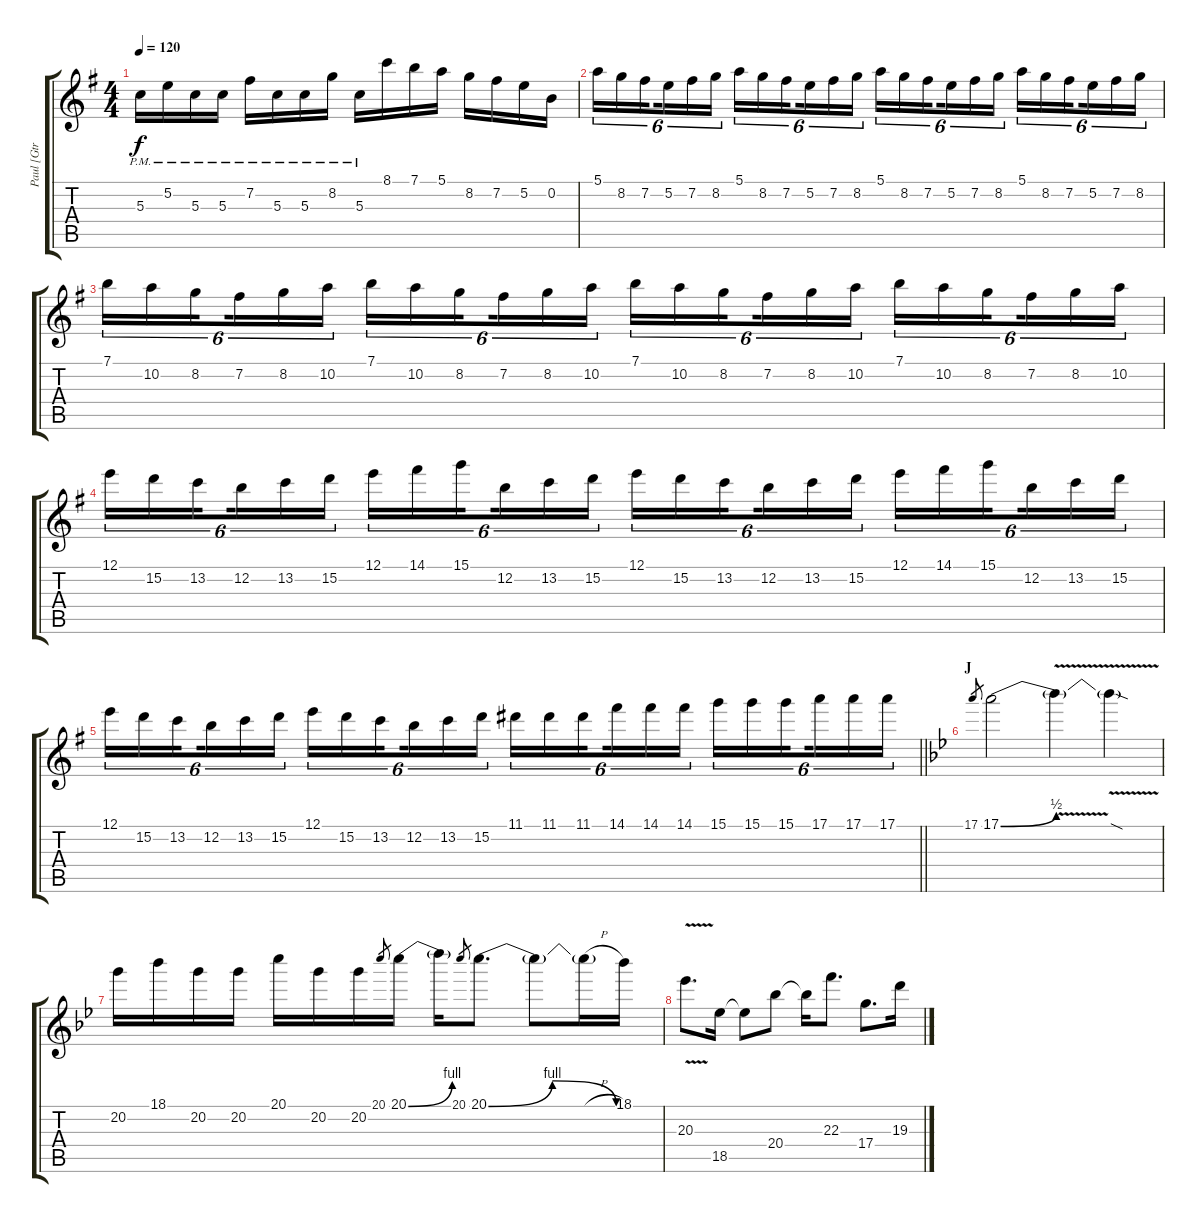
\track ("Paul [Gtr I]" "Paul [Gtr ") {instrument distortionguitar}
\staff {score tabs}
\tuning (E4 B3 G3 D3 A2 E2) {hide}
\ts (4 4)
\tempo 120
\clef g2
\ks g
5.3{pm}.16{dy f} 5.2{pm}.16 5.3{pm}.16 5.3{pm}.16 7.2{pm}.16 5.3{pm}.16 5.3{pm}.16 8.2{pm}.16 5.3{pm}.16 8.1.16 7.1.16 5.1.16 8.2.16 7.2.16 5.2.16 0.2.16 |
5.1.16{tu (6 4)} 8.2.16{tu (6 4)} 7.2.16{tu (6 4) beam splitsecondary} 5.2.16{tu (6 4)} 7.2.16{tu (6 4)} 8.2.16{tu (6 4)} 5.1.16{tu (6 4)} 8.2.16{tu (6 4)} 7.2.16{tu (6 4) beam splitsecondary} 5.2.16{tu (6 4)} 7.2.16{tu (6 4)} 8.2.16{tu (6 4)} 5.1.16{tu (6 4)} 8.2.16{tu (6 4)} 7.2.16{tu (6 4) beam splitsecondary} 5.2.16{tu (6 4)} 7.2.16{tu (6 4)} 8.2.16{tu (6 4)} 5.1.16{tu (6 4)} 8.2.16{tu (6 4)} 7.2.16{tu (6 4) beam splitsecondary} 5.2.16{tu (6 4)} 7.2.16{tu (6 4)} 8.2.16{tu (6 4)} |
7.1.16{tu (6 4)} 10.2.16{tu (6 4)} 8.2.16{tu (6 4) beam splitsecondary} 7.2.16{tu (6 4)} 8.2.16{tu (6 4)} 10.2.16{tu (6 4)} 7.1.16{tu (6 4)} 10.2.16{tu (6 4)} 8.2.16{tu (6 4) beam splitsecondary} 7.2.16{tu (6 4)} 8.2.16{tu (6 4)} 10.2.16{tu (6 4)} 7.1.16{tu (6 4)} 10.2.16{tu (6 4)} 8.2.16{tu (6 4) beam splitsecondary} 7.2.16{tu (6 4)} 8.2.16{tu (6 4)} 10.2.16{tu (6 4)} 7.1.16{tu (6 4)} 10.2.16{tu (6 4)} 8.2.16{tu (6 4) beam splitsecondary} 7.2.16{tu (6 4)} 8.2.16{tu (6 4)} 10.2.16{tu (6 4)} |
12.1.16{tu (6 4)} 15.2.16{tu (6 4)} 13.2.16{tu (6 4) beam splitsecondary} 12.2.16{tu (6 4)} 13.2.16{tu (6 4)} 15.2.16{tu (6 4)} 12.1.16{tu (6 4)} 14.1.16{tu (6 4)} 15.1.16{tu (6 4) beam splitsecondary} 12.2.16{tu (6 4)} 13.2.16{tu (6 4)} 15.2.16{tu (6 4)} 12.1.16{tu (6 4)} 15.2.16{tu (6 4)} 13.2.16{tu (6 4) beam splitsecondary} 12.2.16{tu (6 4)} 13.2.16{tu (6 4)} 15.2.16{tu (6 4)} 12.1.16{tu (6 4)} 14.1.16{tu (6 4)} 15.1.16{tu (6 4) beam splitsecondary} 12.2.16{tu (6 4)} 13.2.16{tu (6 4)} 15.2.16{tu (6 4)} |
\barLineRight lightlight
12.1.16{tu (6 4)} 15.2.16{tu (6 4)} 13.2.16{tu (6 4) beam splitsecondary} 12.2.16{tu (6 4)} 13.2.16{tu (6 4)} 15.2.16{tu (6 4)} 12.1.16{tu (6 4)} 15.2.16{tu (6 4)} 13.2.16{tu (6 4) beam splitsecondary} 12.2.16{tu (6 4)} 13.2.16{tu (6 4)} 15.2.16{tu (6 4)} 11.1.16{tu (6 4)} 11.1.16{tu (6 4)} 11.1.16{tu (6 4) beam splitsecondary} 14.1.16{tu (6 4)} 14.1.16{tu (6 4)} 14.1.16{tu (6 4)} 15.1.16{tu (6 4)} 15.1.16{tu (6 4)} 15.1.16{tu (6 4) beam splitsecondary} 17.1.16{tu (6 4)} 17.1.16{tu (6 4)} 17.1.16{tu (6 4)} |
\section ("" "J")
\ks bb
17.1.8{gr} 17.1{be (bend 0 0 60 2)}.2 17.1{v t}.4 17.1{sod t}.4 |
20.2.16 18.1.16 20.2.16 20.2.16 20.1.16 20.2.16 20.2.16 20.1.8{gr} 20.1{be (bend 0 0 60 4)}.16 20.1{t}.16 20.1.8{gr} 20.1{be (bendrelease 0 0 20 4 40 4 60 0)}.8{d} 20.1{t}.8 20.1{h t}.16 18.1.16 |
20.3{v}.8{d} 18.5.16 18.5{t}.8 20.4.8 20.4{t}.16 22.3.8{d} 17.4.8{d} 19.3.16
